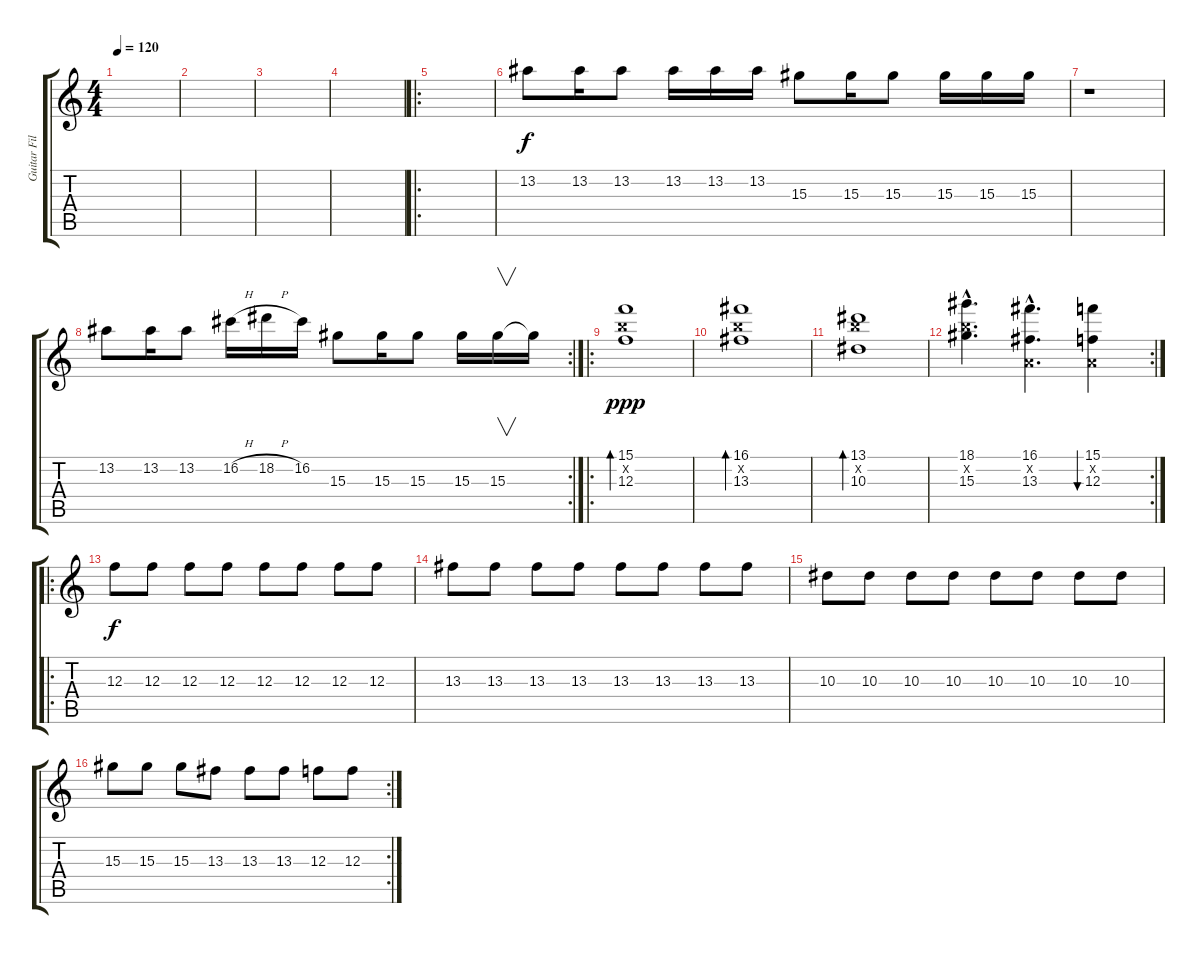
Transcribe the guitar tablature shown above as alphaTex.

\track ("Guitar Fills" "Guitar Fil") {instrument electricguitarjazz}
\staff {score tabs}
\tuning (D4 A3 F3 C3 G2 C2) {hide}
\ts (4 4)
\tempo 120
\clef g2
\ks c
|
|
|
|
\ro
|
13.2.8 13.2.16 13.2.8 13.2.16 13.2.16 13.2.16 15.3.8 15.3.16 15.3.8 15.3.16 15.3.16 15.3.16 |
r.1 |
\rc 2
13.2.8 13.2.16 13.2.8 16.2{h}.16 18.2{h}.16 16.2.16 15.3.8 15.3.16 15.3.8 15.3.16 15.3.16{v} 15.3{t}.16 |
\ro
(15.1 14.2{x} 12.3).1{bd 240 dy ppp instrument electricguitarjazz} |
(16.1 14.2{x} 13.3).1{bd 240 instrument electricguitarjazz} |
(13.1 14.2{x} 10.3).1{bd 240 instrument electricguitarjazz} |
\rc 2
(18.1{hac} 14.2{hac x} 15.3{hac}).4{d instrument electricguitarjazz} (16.1{hac} 0.2{hac x} 13.3{hac}).4{d} (15.1 0.2{x} 12.3).4{bu 240} |
\ro
12.3.8{dy f} 12.3.8 12.3.8 12.3.8 12.3.8 12.3.8 12.3.8 12.3.8 |
13.3.8 13.3.8 13.3.8 13.3.8 13.3.8 13.3.8 13.3.8 13.3.8 |
10.3.8 10.3.8 10.3.8 10.3.8 10.3.8 10.3.8 10.3.8 10.3.8 |
\rc 2
15.3.8 15.3.8 15.3.8 13.3.8 13.3.8 13.3.8 12.3.8 12.3.8
